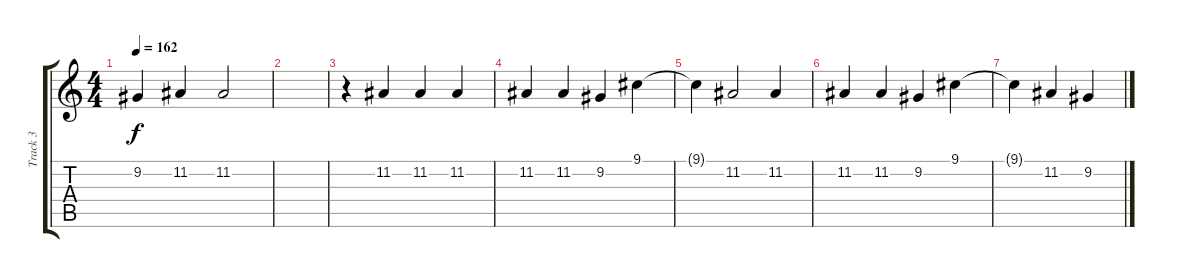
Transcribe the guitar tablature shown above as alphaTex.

\track ("Track 3" "Track 3") {instrument tenorsax}
\staff {score tabs}
\tuning (E4 B3 G3 D3 A2 E2) {hide}
\ts (4 4)
\tempo 162
\clef g2
\ks c
9.2{t}.4{dy f} 11.2.4 11.2.2 |
|
r.4 11.2.4 11.2.4 11.2.4 |
11.2.4 11.2.4 9.2.4 9.1.4 |
9.1{t}.4 11.2.2 11.2.4 |
11.2.4 11.2.4 9.2.4 9.1.4 |
9.1{t}.4 11.2.4 9.2.4
